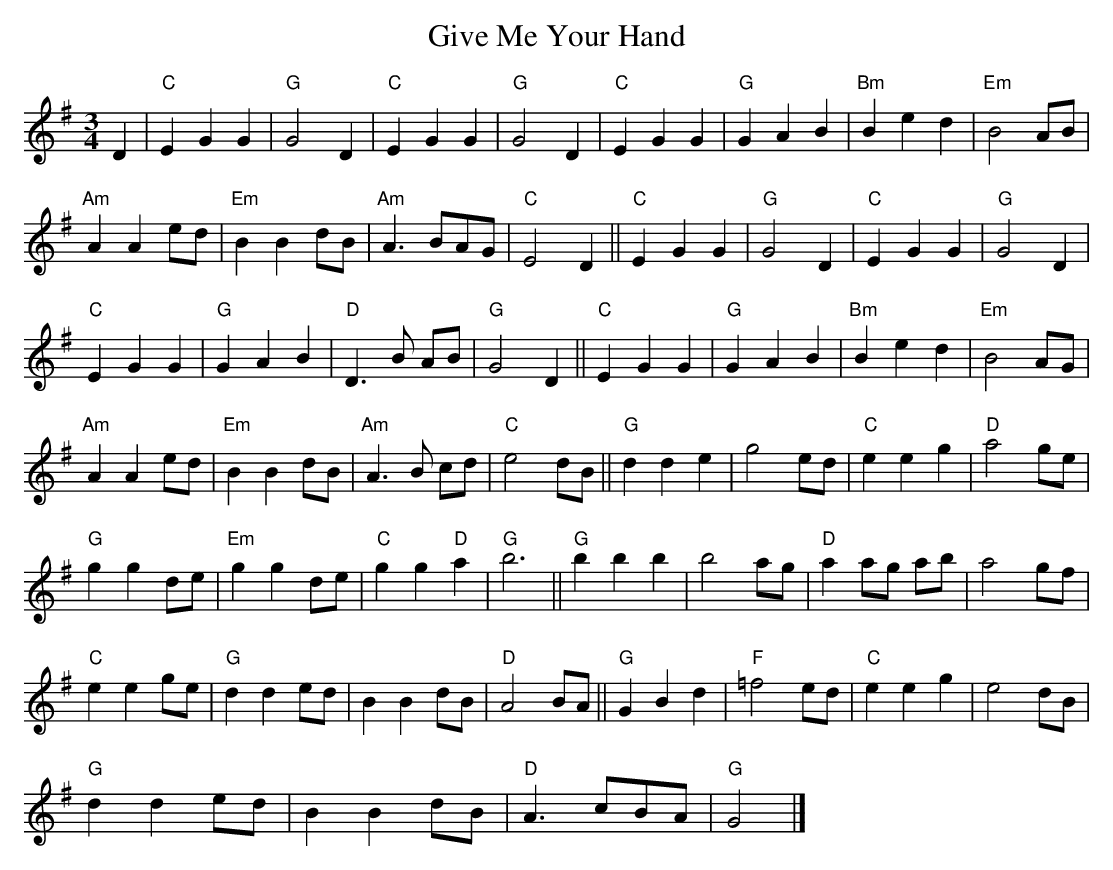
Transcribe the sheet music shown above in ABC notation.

X:1
T:Give Me Your Hand
M:3/4
L:1/4
Q:150
K:G
D|"C"EGG|"G"G2D|"C"EGG|"G"G2D|"C"EGG|"G"GAB|"Bm"Bed|"Em"B2A/B/|
"Am"AAe/d/|"Em"BBd/B/|"Am"A>BA/G/|"C"E2D||"C"EGG|"G"G2D|"C"EGG|"G"G2D|
"C"EGG|"G"GAB|"D"D>B A/B/|"G"G2D||"C"EGG|"G"GAB|"Bm"Bed|"Em"B2A/G/|
"Am"AAe/d/|"Em"BBd/B/|"Am"A>B c/d/|"C"e2d/B/||"G"dde|g2e/d/|"C"eeg|"D"a2g/e/|
"G"ggd/e/|"Em"ggd/e/|"C"gg"D"a|"G"b3||"G"bbb|b2a/g/|"D"aa/g/ a/b/|a2g/f/|
"C"eeg/e/|"G"dde/d/|BBd/B/|"D"A2B/A/||"G"GBd|"F"=f2e/d/|"C"eeg|e2d/B/|
"G"dde/d/|BBd/B/|"D"A>cB/A/|"G"G2|]
